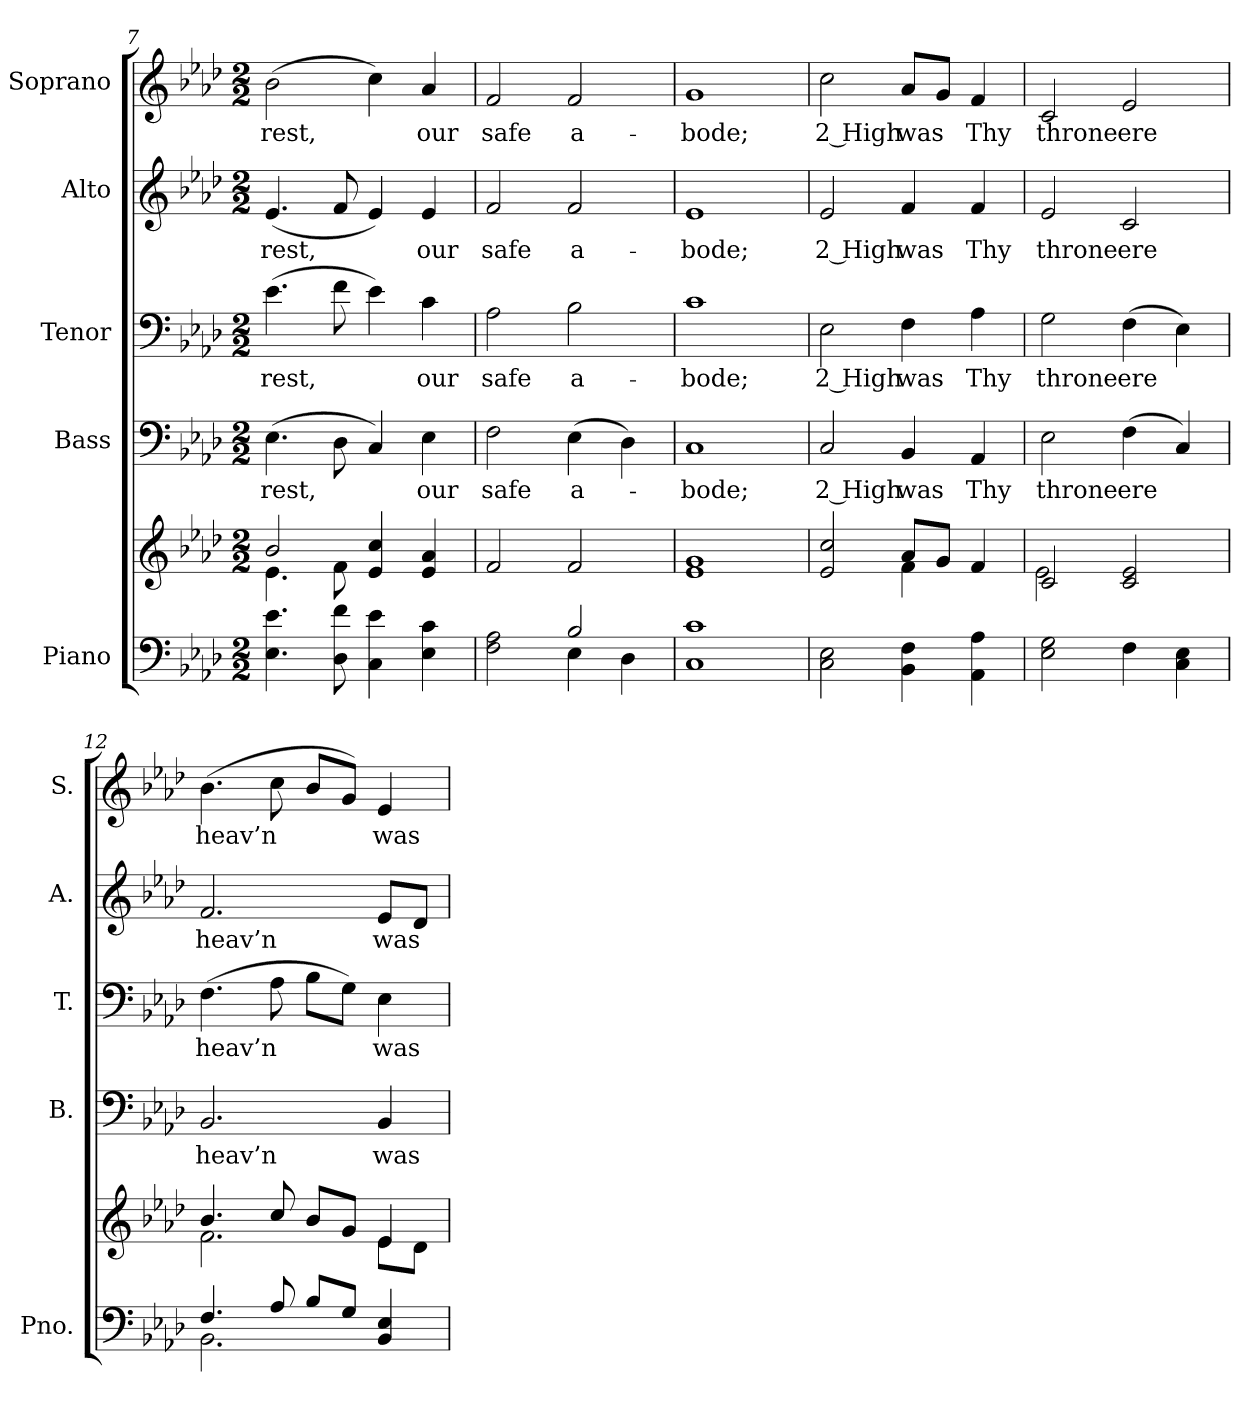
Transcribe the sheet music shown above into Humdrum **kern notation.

**kern	**kern	**kern	**text	**kern	**text	**kern	**text	**kern	**text
*part5	*part5	*part4	*part4	*part3	*part3	*part2	*part2	*part1	*part1
*staff6	*staff5	*staff4	*staff4	*staff3	*staff3	*staff2	*staff2	*staff1	*staff1
*I"Piano	*	*I"Bass	*	*I"Tenor	*	*I"Alto	*	*I"Soprano	*
*I'Pno.	*	*I'B.	*	*I'T.	*	*I'A.	*	*I'S.	*
*clefF4	*clefG2	*clefF4	*	*clefF4	*	*clefG2	*	*clefG2	*
*k[b-e-a-d-]	*k[b-e-a-d-]	*k[b-e-a-d-]	*	*k[b-e-a-d-]	*	*k[b-e-a-d-]	*	*k[b-e-a-d-]	*
*A-:	*A-:	*A-:	*	*A-:	*	*A-:	*	*A-:	*
*M2/2	*M2/2	*M2/2	*	*M2/2	*	*M2/2	*	*M2/2	*
=7	=7	=7	=7	=7	=7	=7	=7	=7	=7
*	*^	*	*	*	*	*	*	*	*
!	!	!	!	!LO:LY:b:color=#000000	!	!	!	!	!	!
!	!	!	!	!	!	!LO:LY:b:color=#000000	!	!	!	!
!	!	!	!	!	!	!	!	!LO:LY:b:color=#000000	!	!
!	!	!	!	!	!	!	!	!	!	!LO:LY:b:color=#000000
4.E-i\ 4.e-i	2b-i/	4.e-i\	(4.E-i\	rest,	(4.e-i\	rest,	(4.e-i/	rest,	(2b-i\	rest,
8D-i\ 8fi	.	8fi\	8D-i\	.	8fi\	.	8fi/	.	.	.
4Ci\ 4e-i	4e-i/ 4cci	2ryy	4Ci/)	.	4e-i\)	.	4e-i/)	.	4cci\)	.
!	!	!	!	!LO:LY:b:color=#000000	!	!	!	!	!	!
!	!	!	!	!	!	!LO:LY:b:color=#000000	!	!	!	!
!	!	!	!	!	!	!	!	!LO:LY:b:color=#000000	!	!
!	!	!	!	!	!	!	!	!	!	!LO:LY:b:color=#000000
4E-i\ 4ci	4e-i/ 4a-i	.	4E-i\	our	4ci\	our	4e-i/	our	4a-i/	our
*	*v	*v	*	*	*	*	*	*	*	*
=8	=8	=8	=8	=8	=8	=8	=8	=8	=8
*^	*	*	*	*	*	*	*	*	*
!	!	!	!	!LO:LY:b:color=#000000	!	!	!	!	!	!
!	!	!	!	!	!	!LO:LY:b:color=#000000	!	!	!	!
!	!	!	!	!	!	!	!	!LO:LY:b:color=#000000	!	!
!	!	!	!	!	!	!	!	!	!	!LO:LY:b:color=#000000
2Fi\ 2A-i	2ryy	2fi/	2Fi\	safe	2A-i\	safe	2fi/	safe	2fi/	safe
!	!	!	!	!LO:LY:b:color=#000000	!	!	!	!	!	!
!	!	!	!	!	!	!LO:LY:b:color=#000000	!	!	!	!
!	!	!	!	!	!	!	!	!LO:LY:b:color=#000000	!	!
!	!	!	!	!	!	!	!	!	!	!LO:LY:b:color=#000000
2B-i/	4E-i\	2fi/	(4E-i\	a-	2B-i\	a-	2fi/	a-	2fi/	a-
.	4D-i\	.	4D-i\)	.	.	.	.	.	.	.
*v	*v	*	*	*	*	*	*	*	*	*
!!LO:PB:g=z
=9	=9	=9	=9	=9	=9	=9	=9	=9	=9
*^	*	*	*	*	*	*	*	*	*
!	!	!	!	!LO:LY:b:color=#000000	!	!	!	!	!	!
*v	*v	*	*	*	*	*	*	*	*	*
*^	*	*	*	*	*	*	*	*	*
!	!	!	!	!	!	!LO:LY:b:color=#000000	!	!	!	!
*v	*v	*	*	*	*	*	*	*	*	*
*^	*	*	*	*	*	*	*	*	*
!	!	!	!	!	!	!	!	!LO:LY:b:color=#000000	!	!
*v	*v	*	*	*	*	*	*	*	*	*
*^	*	*	*	*	*	*	*	*	*
!	!	!	!	!	!	!	!	!	!	!LO:LY:b:color=#000000
*v	*v	*	*	*	*	*	*	*	*	*
1Ci 1ci	1e-i 1gi	1Ci	-bode;	1ci	-bode;	1e-i	-bode;	1gi	-bode;
=10	=10	=10	=10	=10	=10	=10	=10	=10	=10
*	*^	*	*	*	*	*	*	*	*
!	!	!	!	!LO:LY:b:color=#000000	!	!	!	!	!	!
!	!	!	!	!	!	!LO:LY:b:color=#000000	!	!	!	!
!	!	!	!	!	!	!	!	!LO:LY:b:color=#000000	!	!
!	!	!	!	!	!	!	!	!	!	!LO:LY:b:color=#000000
2Ci\ 2E-i	2e-i/ 2cci	2ryy	2Ci/	2 High	2E-i\	2 High	2e-i/	2 High	2cci\	2 High
!	!	!	!	!LO:LY:b:color=#000000	!	!	!	!	!	!
!	!	!	!	!	!	!LO:LY:b:color=#000000	!	!	!	!
!	!	!	!	!	!	!	!	!LO:LY:b:color=#000000	!	!
!	!	!	!	!	!	!	!	!	!	!LO:LY:b:color=#000000
4BB-i\ 4Fi	8a-i/L	4fi\	4BB-i/	was	4Fi\	was	4fi/	was	8a-i/L	was
.	8gi/J	.	.	.	.	.	.	.	8gi/J	.
!	!	!	!	!LO:LY:b:color=#000000	!	!	!	!	!	!
!	!	!	!	!	!	!LO:LY:b:color=#000000	!	!	!	!
!	!	!	!	!	!	!	!	!LO:LY:b:color=#000000	!	!
!	!	!	!	!	!	!	!	!	!	!LO:LY:b:color=#000000
4AA-i\ 4A-i	4fi/	4ryy	4AA-i/	Thy	4A-i\	Thy	4fi/	Thy	4fi/	Thy
=11	=11	=11	=11	=11	=11	=11	=11	=11	=11	=11
!	!	!	!	!LO:LY:b:color=#000000	!	!	!	!	!	!
!	!	!	!	!	!	!LO:LY:b:color=#000000	!	!	!	!
!	!	!	!	!	!	!	!	!LO:LY:b:color=#000000	!	!
!	!	!	!	!	!	!	!	!	!	!LO:LY:b:color=#000000
2E-i\ 2Gi	2ci/	2e-i\	2E-i\	throne	2Gi\	throne	2e-i/	throne	2ci/	throne
!	!	!	!	!LO:LY:b:color=#000000	!	!	!	!	!	!
!	!	!	!	!	!	!LO:LY:b:color=#000000	!	!	!	!
!	!	!	!	!	!	!	!	!LO:LY:b:color=#000000	!	!
!	!	!	!	!	!	!	!	!	!	!LO:LY:b:color=#000000
4Fi\	2ci/ 2e-i	2ryy	(4Fi\	ere	(4Fi\	ere	2ci/	ere	2e-i/	ere
4Ci\ 4E-i	.	.	4Ci/)	.	4E-i\)	.	.	.	.	.
=12	=12	=12	=12	=12	=12	=12	=12	=12	=12	=12
*^	*	*	*	*	*	*	*	*	*	*
!	!	!	!	!	!LO:LY:b:color=#000000	!	!	!	!	!	!
!	!	!	!	!	!	!	!LO:LY:b:color=#000000	!	!	!	!
!	!	!	!	!	!	!	!	!	!LO:LY:b:color=#000000	!	!
!	!	!	!	!	!	!	!	!	!	!	!LO:LY:b:color=#000000
4.Fi/	2.BB-i\	4.b-i/	2.fi\	2.BB-i/	heav’n	(4.Fi\	heav’n	2.fi/	heav’n	(4.b-i\	heav’n
8A-i/	.	8cci/	.	.	.	8A-i\	.	.	.	8cci\	.
8B-i/L	.	8b-i/L	.	.	.	8B-i\L	.	.	.	8b-i/L	.
8Gi/J	.	8gi/J	.	.	.	8Gi\J)	.	.	.	8gi/J)	.
!	!	!	!	!	!LO:LY:b:color=#000000	!	!	!	!	!	!
!	!	!	!	!	!	!	!LO:LY:b:color=#000000	!	!	!	!
!	!	!	!	!	!	!	!	!	!LO:LY:b:color=#000000	!	!
!	!	!	!	!	!	!	!	!	!	!	!LO:LY:b:color=#000000
4BB-i/ 4E-i	4ryy	4e-i/	8e-i\L	4BB-i/	was	4E-i\	was	8e-i/L	was	4e-i/	was
.	.	.	8d-i\J	.	.	.	.	8d-i/J	.	.	.
*v	*v	*	*	*	*	*	*	*	*	*	*
*	*v	*v	*	*	*	*	*	*	*	*
=	=	=	=	=	=	=	=	=	=
*-	*-	*-	*-	*-	*-	*-	*-	*-	*-
